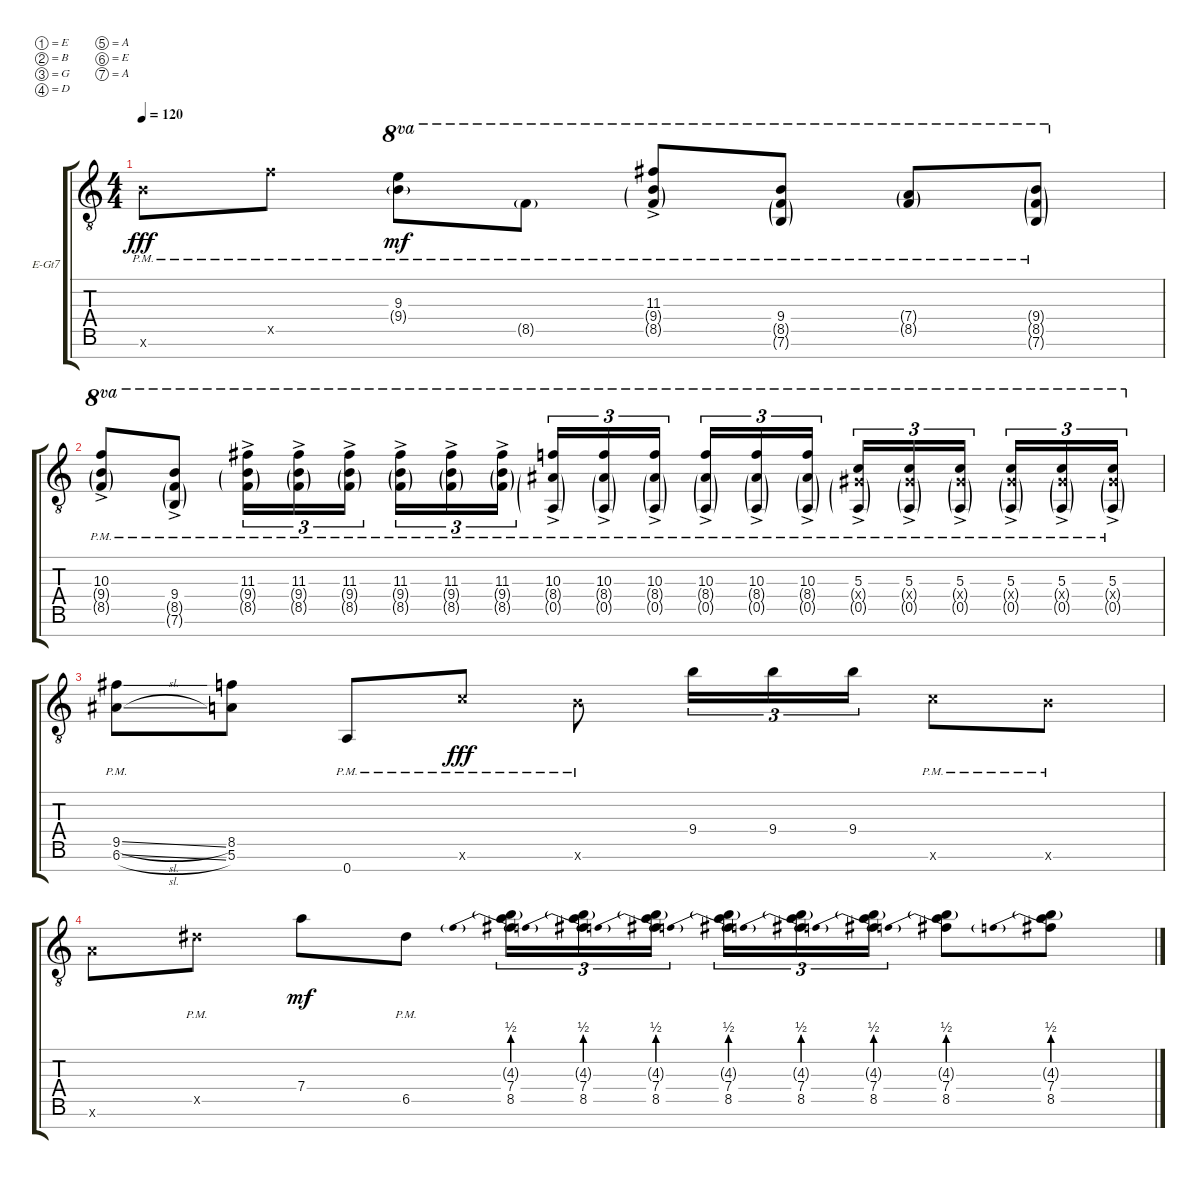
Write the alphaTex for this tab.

\defaultSystemsLayout 4
\bracketExtendMode groupsimilarinstruments
\firstSystemTrackNameOrientation horizontal
\otherSystemsTrackNameOrientation horizontal
\track ("Electric Guitar" "E-Gt7") {instrument distortionguitar}
\staff {score tabs}
\tuning (E4 B3 G3 D3 A2 E2 A1)
\ts (4 4)
\tempo 120
\clef g2
\ottava 8vb
\ks c
7.6{pm x}.8{dy fff} 8.5{pm x}.8 (9.4{g pm} 9.3{pm}).8{ot 8va dy mf} 8.5{g pm}.8{ot 8va} (11.3{ac pm} 9.4{g pm} 8.5{g pm}).8{ot 8va} (9.4{pm} 8.5{g pm} 7.6{g pm}).8{ot 8va} (8.5{g pm} 7.4{g pm}).8{ot 8va} (8.5{g pm} 9.4{g pm} 7.6{g pm}).8{ot 8va} |
(10.3{ac pm} 8.5{g pm} 9.4{g pm}).8{ot 8va} (9.4{ac pm} 7.6{g pm} 8.5{g pm}).8{ot 8va} (9.4{g pm} 11.3{ac pm} 8.5{g pm}).16{tu (3 2) ot 8va} (8.5{g pm} 9.4{g pm} 11.3{ac pm}).16{tu (3 2) ot 8va} (11.3{ac pm} 9.4{g pm} 8.5{g pm}).16{tu (3 2) ot 8va} (9.4{g pm} 11.3{ac pm} 8.5{g pm}).16{tu (3 2) ot 8va} (8.5{g pm} 9.4{g pm} 11.3{ac pm}).16{tu (3 2) ot 8va} (11.3{ac pm} 9.4{g pm} 8.5{g pm}).16{tu (3 2) ot 8va} (10.3{ac pm} 8.4{g pm} 0.5{g pm}).16{tu (3 2) ot 8va} (10.3{ac pm} 8.4{g pm} 0.5{g pm}).16{tu (3 2) ot 8va} (10.3{ac pm} 8.4{g pm} 0.5{g pm}).16{tu (3 2) ot 8va} (10.3{ac pm} 8.4{g pm} 0.5{g pm}).16{tu (3 2) ot 8va} (10.3{ac pm} 8.4{g pm} 0.5{g pm}).16{tu (3 2) ot 8va} (10.3{ac pm} 8.4{g pm} 0.5{g pm}).16{tu (3 2) ot 8va} (5.3{ac pm} 6.4{g x} 0.5{g pm}).16{tu (3 2) ot 8va} (5.3{ac pm} 6.4{g x} 0.5{g pm}).16{tu (3 2) ot 8va} (5.3{ac pm} 6.4{g x} 0.5{g pm}).16{tu (3 2) ot 8va} (5.3{ac pm} 6.4{g x} 0.5{g pm}).16{tu (3 2) ot 8va} (5.3{ac pm} 6.4{g x} 0.5{g pm}).16{tu (3 2) ot 8va} (5.3{ac pm} 6.4{g x} 0.5{g pm}).16{tu (3 2) ot 8va} |
(9.5{sl pm} 6.6{sl pm}).8 (8.5 5.6).8 0.7{pm}.8 8.6{pm x}.8{dy fff} 7.6{pm x}.8 9.4.16{tu (3 2)} 9.4.16{tu (3 2)} 9.4.16{tu (3 2)} 8.6{pm x}.8 7.6{pm x}.8 |
5.6{x}.8 6.5{pm x}.8 7.4.8{dy mf} 6.5{pm}.8 (8.5{be (prebend 0 2 60 2)} 7.4 4.3{g}).16{tu (3 2)} (8.5{be (prebend 0 2 60 2)} 7.4 4.3{g}).16{tu (3 2)} (8.5{be (prebend 0 2 60 2)} 7.4 4.3{g}).16{tu (3 2)} (8.5{be (prebend 0 2 60 2)} 7.4 4.3{g}).16{tu (3 2)} (8.5{be (prebend 0 2 60 2)} 7.4 4.3{g}).16{tu (3 2)} (8.5{be (prebend 0 2 60 2)} 7.4 4.3{g}).16{tu (3 2)} (8.5{be (prebend 0 2 60 2)} 7.4 4.3{g}).8 (8.5{be (prebend 0 2 60 2)} 7.4 4.3{g}).8
